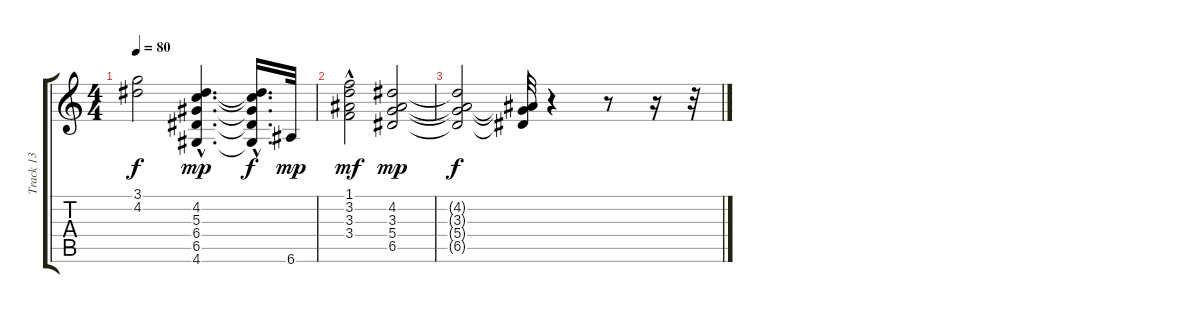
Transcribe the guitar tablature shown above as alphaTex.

\track ("Track 13" "Track 13") {instrument acousticguitarsteel}
\staff {score tabs}
\tuning (E4 B3 G3 D3 A2 E2) {hide}
\ts (4 4)
\tempo 80
\clef g2
\ks c
(3.1{t} 4.2{t}).2{dy f} (4.2{hac} 5.3{hac} 6.4{hac} 6.5{hac} 4.6{hac}).4{d dy mp} (4.2{t} 5.3{t} 6.4{t} 6.5{hac t} 4.6{t}).16{d dy f} 6.6.32{dy mp} |
(1.1{hac} 3.2{hac} 3.3 3.4{hac}).2{dy mf} (4.2 3.3 5.4 6.5).2{dy mp} |
(4.2{t} 3.3{t} 5.4{t} 6.5{t}).2{dy f} (3.3{t} 5.4{t} 6.5{t}).32 r.4 r.8 r.16 r.32
